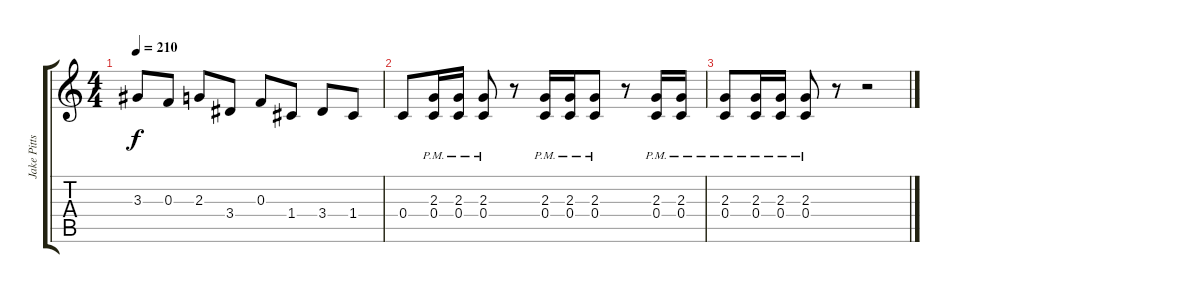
\track ("Jake Pitts" "Jake Pitts") {instrument distortionguitar}
\staff {score tabs}
\tuning (D4 A3 F3 C3 G2 C2) {hide}
\ts (4 4)
\tempo 210
\clef g2
\ks c
3.3.8{dy f} 0.3.8 2.3.8 3.4.8 0.3.8 1.4.8 3.4.8 1.4.8 |
0.4.8 (2.3{pm} 0.4{pm}).16 (2.3{pm} 0.4{pm}).16 (2.3{pm} 0.4{pm}).8 r.8 (2.3{pm} 0.4{pm}).16 (2.3{pm} 0.4{pm}).16 (2.3{pm} 0.4{pm}).8 r.8 (2.3{pm} 0.4{pm}).16 (2.3{pm} 0.4{pm}).16 |
(2.3{pm} 0.4{pm}).8 (2.3{pm} 0.4{pm}).16 (2.3{pm} 0.4{pm}).16 (2.3{pm} 0.4{pm}).8 r.8 r.2
